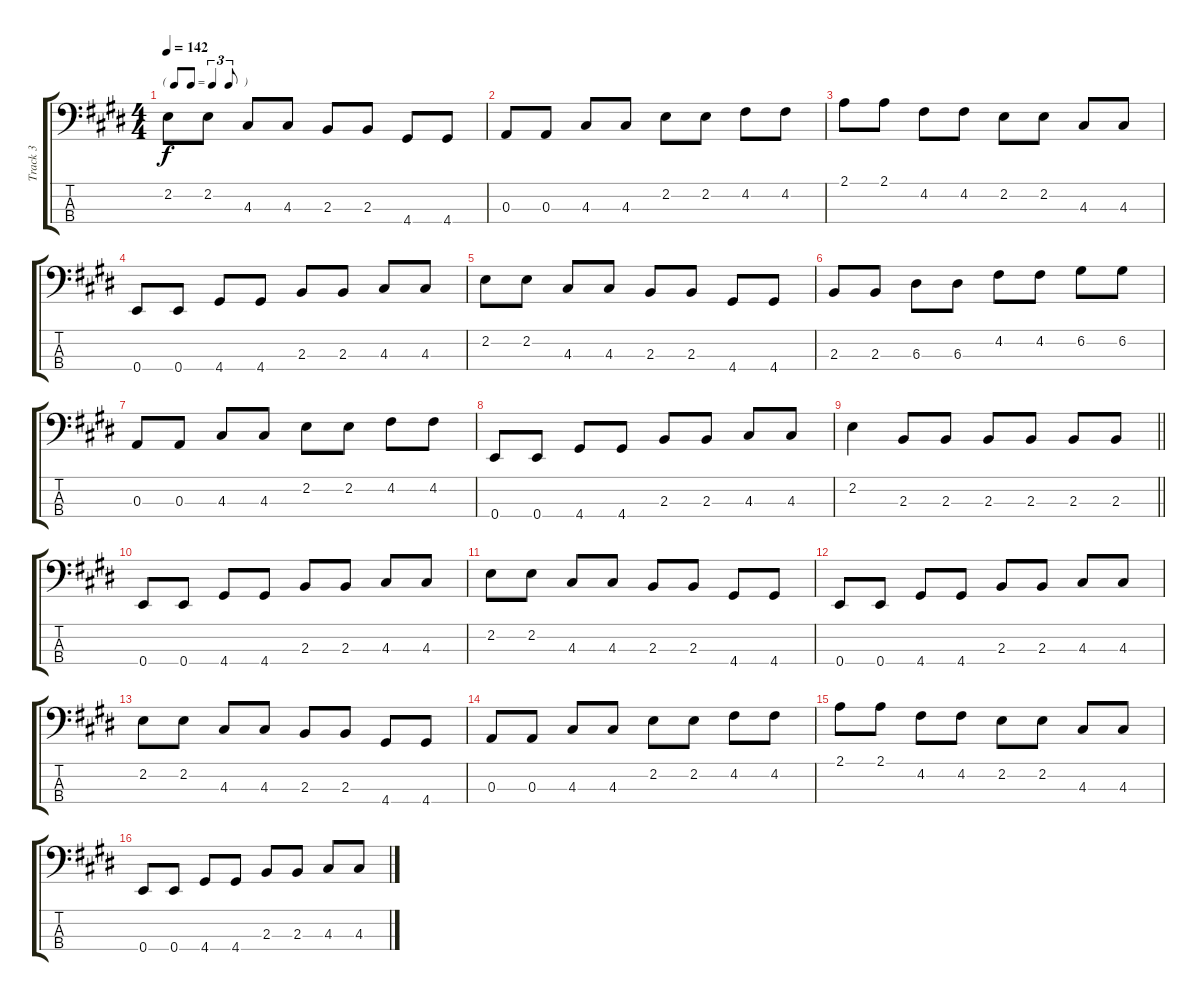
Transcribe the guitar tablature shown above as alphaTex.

\track ("Track 3" "Track 3") {instrument electricbassfinger}
\staff {score tabs}
\tuning (G2 D2 A1 E1) {hide}
\ts (4 4)
\tf triplet8th
\tempo 142
\clef f4
\ks e
2.2.8{dy f} 2.2.8 4.3.8 4.3.8 2.3.8 2.3.8 4.4.8 4.4.8 |
0.3.8 0.3.8 4.3.8 4.3.8 2.2.8 2.2.8 4.2.8 4.2.8 |
2.1.8 2.1.8 4.2.8 4.2.8 2.2.8 2.2.8 4.3.8 4.3.8 |
0.4.8 0.4.8 4.4.8 4.4.8 2.3.8 2.3.8 4.3.8 4.3.8 |
2.2.8 2.2.8 4.3.8 4.3.8 2.3.8 2.3.8 4.4.8 4.4.8 |
2.3.8 2.3.8 6.3.8 6.3.8 4.2.8 4.2.8 6.2.8 6.2.8 |
0.3.8 0.3.8 4.3.8 4.3.8 2.2.8 2.2.8 4.2.8 4.2.8 |
0.4.8 0.4.8 4.4.8 4.4.8 2.3.8 2.3.8 4.3.8 4.3.8 |
\barLineRight lightlight
2.2.4 2.3.8 2.3.8 2.3.8 2.3.8 2.3.8 2.3.8 |
0.4.8 0.4.8 4.4.8 4.4.8 2.3.8 2.3.8 4.3.8 4.3.8 |
2.2.8 2.2.8 4.3.8 4.3.8 2.3.8 2.3.8 4.4.8 4.4.8 |
0.4.8 0.4.8 4.4.8 4.4.8 2.3.8 2.3.8 4.3.8 4.3.8 |
2.2.8 2.2.8 4.3.8 4.3.8 2.3.8 2.3.8 4.4.8 4.4.8 |
0.3.8 0.3.8 4.3.8 4.3.8 2.2.8 2.2.8 4.2.8 4.2.8 |
2.1.8 2.1.8 4.2.8 4.2.8 2.2.8 2.2.8 4.3.8 4.3.8 |
0.4.8 0.4.8 4.4.8 4.4.8 2.3.8 2.3.8 4.3.8 4.3.8
